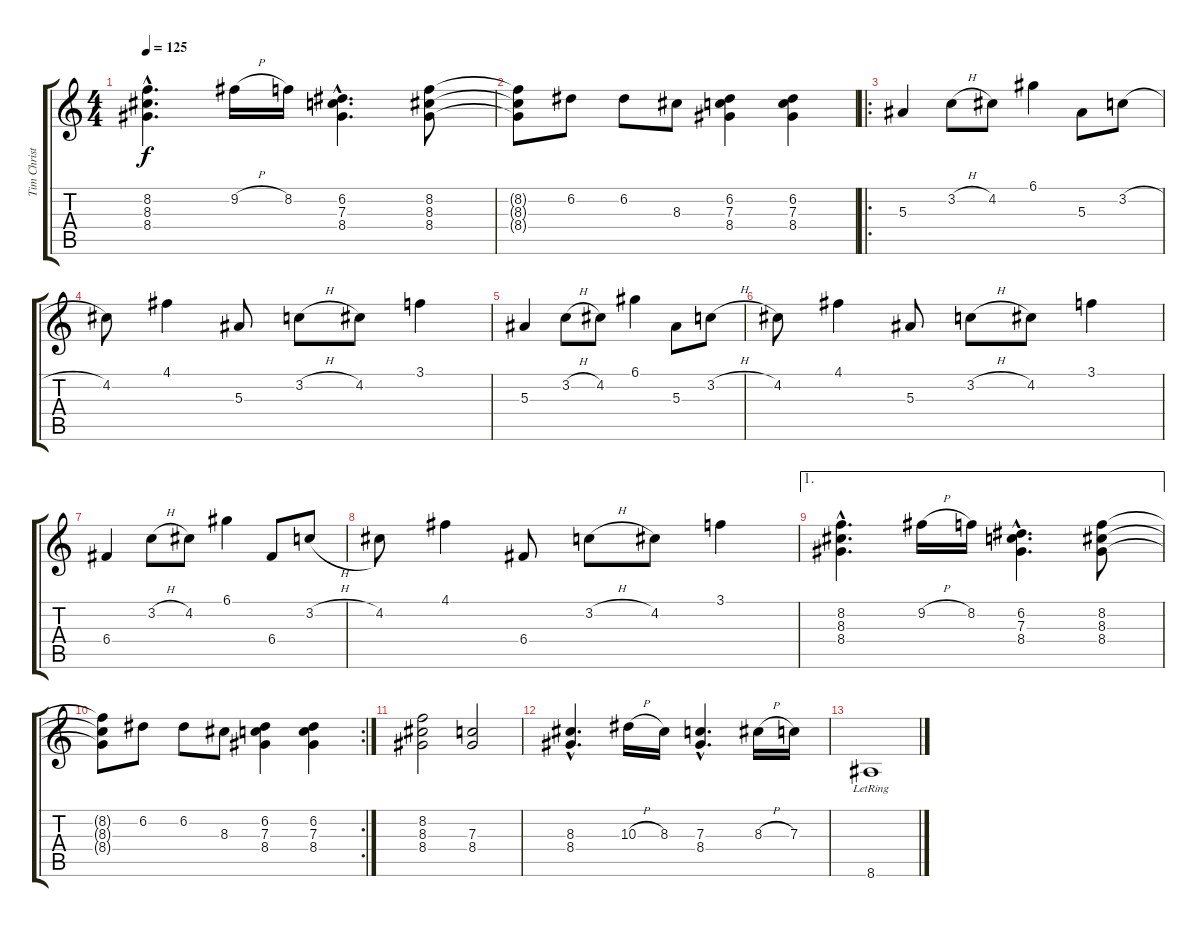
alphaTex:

\track ("Tim Christensen (Guitar 2)" "Tim Christ") {instrument overdrivenguitar}
\staff {score tabs}
\tuning (D4 A3 F3 C3 G2 D2) {hide}
\ts (4 4)
\tempo 125
\clef g2
\ks c
(8.2{hac} 8.3{hac} 8.4{hac}).4{d dy f} 9.2{h}.16 8.2.16 (6.2{hac} 7.3{hac} 8.4{hac}).4{d} (8.2 8.3 8.4).8 |
(8.2{t} 8.3{t} 8.4{t}).8 6.2.8 6.2.8 8.3.8 (6.2 7.3 8.4).4 (6.2 7.3 8.4).4 |
\ro
5.3.4 3.2{h}.8 4.2.8 6.1.4 5.3.8 3.2{h}.8 |
4.2.8 4.1.4 5.3.8 3.2{h}.8 4.2.8 3.1.4 |
5.3.4 3.2{h}.8 4.2.8 6.1.4 5.3.8 3.2{h}.8 |
4.2.8 4.1.4 5.3.8 3.2{h}.8 4.2.8 3.1.4 |
6.4.4 3.2{h}.8 4.2.8 6.1.4 6.4.8 3.2{h}.8 |
4.2.8 4.1.4 6.4.8 3.2{h}.8 4.2.8 3.1.4 |
\ae 1
(8.2{hac} 8.3{hac} 8.4{hac}).4{d} 9.2{h}.16 8.2.16 (6.2{hac} 7.3{hac} 8.4{hac}).4{d} (8.2 8.3 8.4).8 |
\rc 2
(8.2{t} 8.3{t} 8.4{t}).8 6.2.8 6.2.8 8.3.8 (6.2 7.3 8.4).4 (6.2 7.3 8.4).4 |
(8.2 8.3 8.4).2 (7.3 8.4).2 |
(8.3{hac} 8.4{hac}).4{d} 10.3{h}.16 8.3.16 (7.3{hac} 8.4{hac}).4{d} 8.3{h}.16 7.3.16 |
8.6{lr}.1
